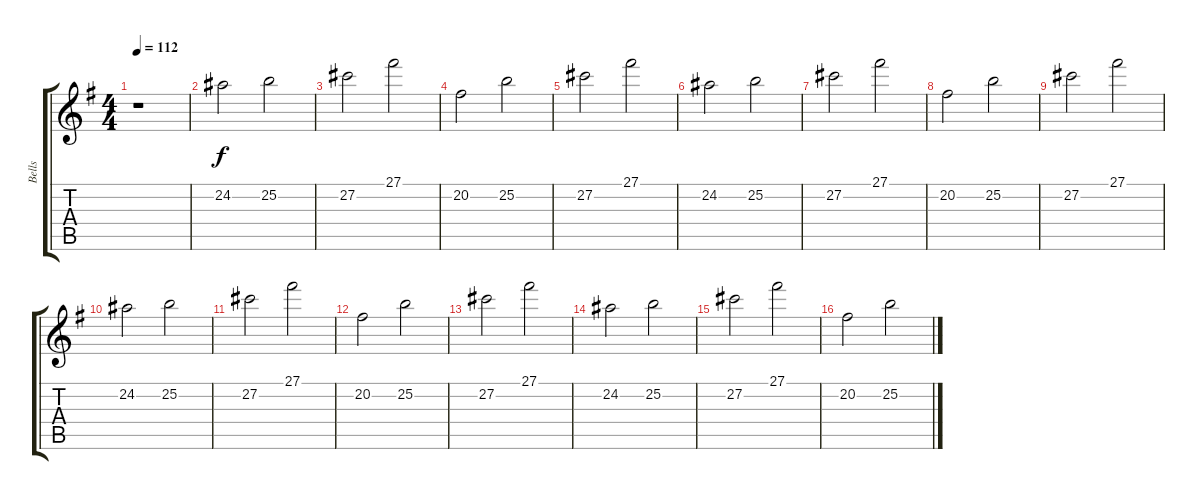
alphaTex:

\track ("Bells" "Bells") {instrument glockenspiel}
\staff {score tabs}
\tuning (Eb4 Bb3 Gb3 Db3 Ab2 Eb2) {hide}
\ts (4 4)
\tempo 112
\clef g2
\ks g
r.1{dy f} |
24.2.2 25.2.2 |
27.2.2 27.1.2 |
20.2.2 25.2.2 |
27.2.2 27.1.2 |
24.2.2 25.2.2 |
27.2.2 27.1.2 |
20.2.2 25.2.2 |
27.2.2 27.1.2 |
24.2.2 25.2.2 |
27.2.2 27.1.2 |
20.2.2 25.2.2 |
27.2.2 27.1.2 |
24.2.2 25.2.2 |
27.2.2 27.1.2 |
20.2.2 25.2.2
